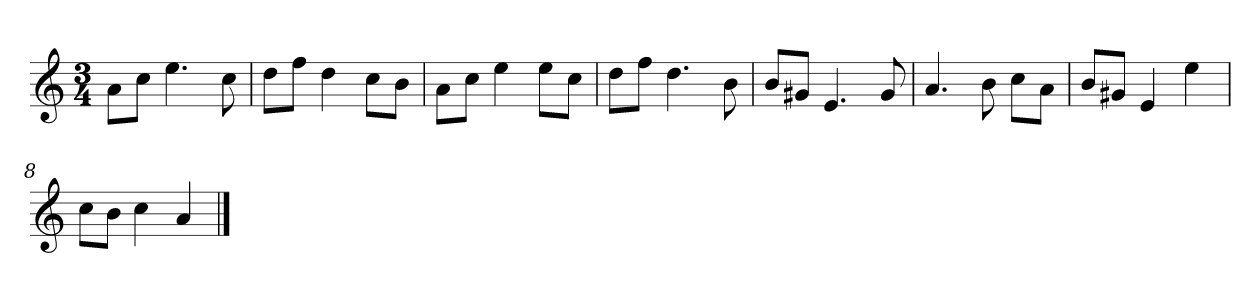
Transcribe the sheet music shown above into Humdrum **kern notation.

**kern
*part1
*staff1
*clefG2
*k[]
*a:
*M3/4
=
8a\L
8cc\J
4.ee
8cc
=2
8dd\L
8ff\J
4dd
8cc\L
8b\J
=3
8a\L
8cc\J
4ee
8ee\L
8cc\J
=4
8dd\L
8ff\J
4.dd
8b
=5y
8b/L
8g#X/J
4.e
8g#
=6
4.a
8b
8cc\L
8a\J
=7
8b/L
8g#X/J
4e
4ee
=8
8cc\L
8b\J
4cc
4a
==
*-
